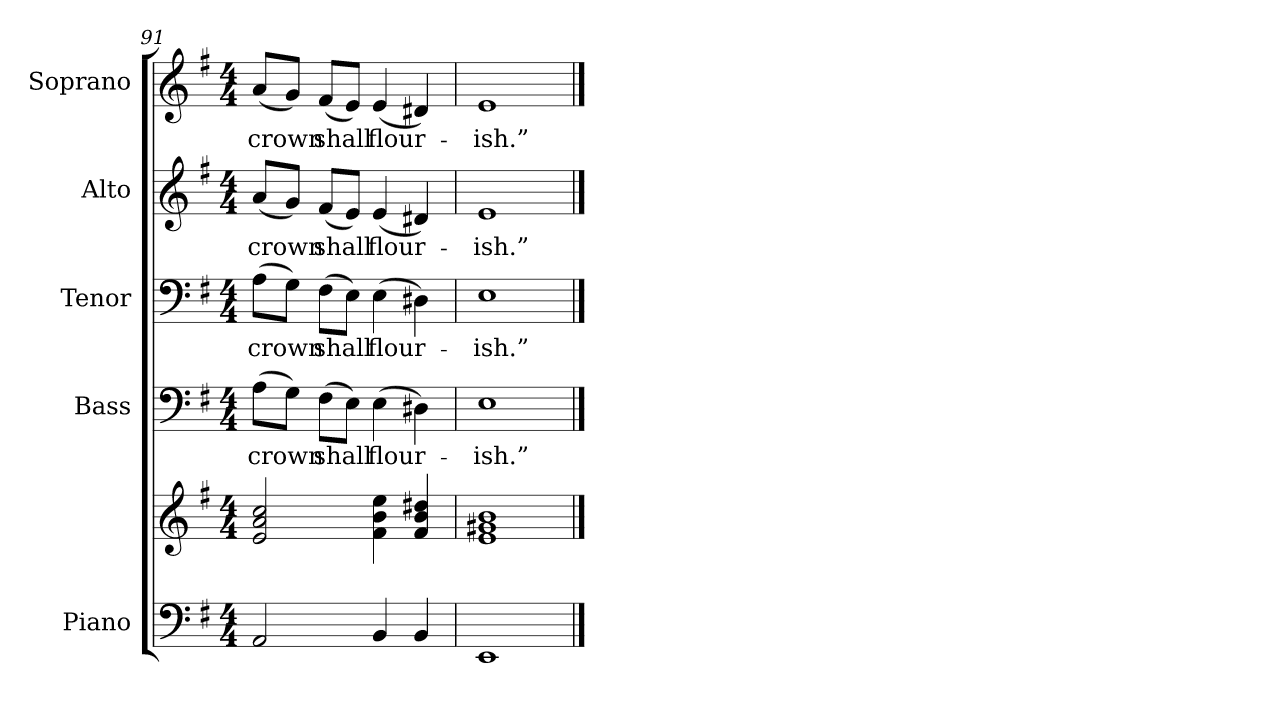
**kern	**kern	**kern	**text	**kern	**text	**kern	**text	**kern	**text
*part5	*part5	*part4	*part4	*part3	*part3	*part2	*part2	*part1	*part1
*staff6	*staff5	*staff4	*staff4	*staff3	*staff3	*staff2	*staff2	*staff1	*staff1
*I"Piano	*	*I"Bass	*	*I"Tenor	*	*I"Alto	*	*I"Soprano	*
*I'Pno.	*	*I'B.	*	*I'T.	*	*I'A.	*	*I'S.	*
*clefF4	*clefG2	*clefF4	*	*clefF4	*	*clefG2	*	*clefG2	*
*k[f#]	*k[f#]	*k[f#]	*	*k[f#]	*	*k[f#]	*	*k[f#]	*
*G:	*G:	*G:	*	*G:	*	*G:	*	*G:	*
*M4/4	*M4/4	*M4/4	*	*M4/4	*	*M4/4	*	*M4/4	*
=91	=91	=91	=91	=91	=91	=91	=91	=91	=91
!	!	!	!LO:LY:b:color=#000000	!	!	!	!	!	!
!	!	!	!	!	!LO:LY:b:color=#000000	!	!	!	!
!	!	!	!	!	!	!	!LO:LY:b:color=#000000	!	!
!	!	!	!	!	!	!	!	!	!LO:LY:b:color=#000000
2AAi/	2ei/ 2ai 2cci	(8Ai\L	crown	(8Ai\L	crown	(8ai/L	crown	(8ai/L	crown
.	.	8Gi\J)	.	8Gi\J)	.	8gi/J)	.	8gi/J)	.
!	!	!	!LO:LY:b:color=#000000	!	!	!	!	!	!
!	!	!	!	!	!LO:LY:b:color=#000000	!	!	!	!
!	!	!	!	!	!	!	!LO:LY:b:color=#000000	!	!
!	!	!	!	!	!	!	!	!	!LO:LY:b:color=#000000
.	.	(8F#i\L	shall	(8F#i\L	shall	(8f#i/L	shall	(8f#i/L	shall
.	.	8Ei\J)	.	8Ei\J)	.	8ei/J)	.	8ei/J)	.
!	!	!	!LO:LY:b:color=#000000	!	!	!	!	!	!
!	!	!	!	!	!LO:LY:b:color=#000000	!	!	!	!
!	!	!	!	!	!	!	!LO:LY:b:color=#000000	!	!
!	!	!	!	!	!	!	!	!	!LO:LY:b:color=#000000
4BBi/	4f#i\ 4bi 4eei	(4Ei\	flour-	(4Ei\	flour-	(4ei/	flour-	(4ei/	flour-
4BBi/	4f#i/ 4bi 4dd#Xi	4D#Xi\)	.	4D#Xi\)	.	4d#Xi/)	.	4d#Xi/)	.
!!LO:PB:g=z
=92	=92	=92	=92	=92	=92	=92	=92	=92	=92
!	!	!	!LO:LY:b:color=#000000	!	!	!	!	!	!
!	!	!	!	!	!LO:LY:b:color=#000000	!	!	!	!
!	!	!	!	!	!	!	!LO:LY:b:color=#000000	!	!
!	!	!	!	!	!	!	!	!	!LO:LY:b:color=#000000
1EEi	1ei 1g#Xi 1bi	1Ei	-ish.”	1Ei	-ish.”	1ei	-ish.”	1ei	-ish.”
==	==	==	==	==	==	==	==	==	==
*-	*-	*-	*-	*-	*-	*-	*-	*-	*-
